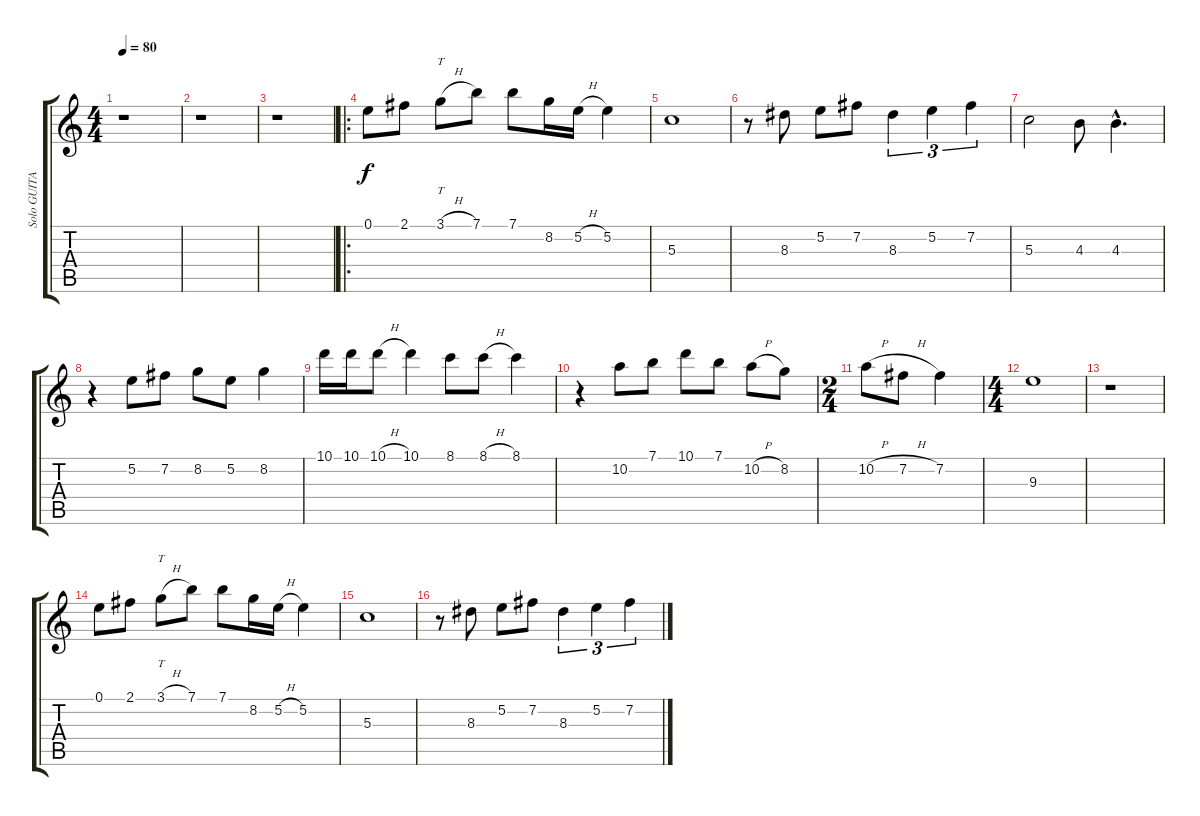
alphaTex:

\track ("Solo GUITARE" "Solo GUITA") {instrument acousticguitarnylon}
\staff {score tabs}
\tuning (E4 B3 G3 D3 A2 E2) {hide}
\ts (4 4)
\tempo 80
\clef g2
\ks c
r.1{dy f instrument acousticguitarnylon} |
r.1 |
r.1 |
\ro
0.1.8 2.1.8 3.1{h}.8{tt} 7.1.8 7.1.8 8.2.16 5.2{h}.16 5.2.4 |
5.3.1 |
r.8 8.3.8 5.2.8 7.2.8 8.3.4{tu (3 2)} 5.2.4{tu (3 2)} 7.2.4{tu (3 2)} |
5.3.2 4.3.8 4.3{hac}.4{d} |
r.4 5.2.8 7.2.8 8.2.8 5.2.8 8.2.4 |
10.1.16 10.1.16 10.1{h}.8 10.1.4 8.1.8 8.1{h}.8 8.1.4 |
r.4 10.2.8 7.1.8 10.1.8 7.1.8 10.2{h}.8 8.2.8 |
\ts (2 4)
10.2{h}.8 7.2{h}.8 7.2.4 |
\ts (4 4)
9.3.1 |
r.1 |
0.1.8 2.1.8 3.1{h}.8{tt} 7.1.8 7.1.8 8.2.16 5.2{h}.16 5.2.4 |
5.3.1 |
r.8 8.3.8 5.2.8 7.2.8 8.3.4{tu (3 2)} 5.2.4{tu (3 2)} 7.2.4{tu (3 2)}
